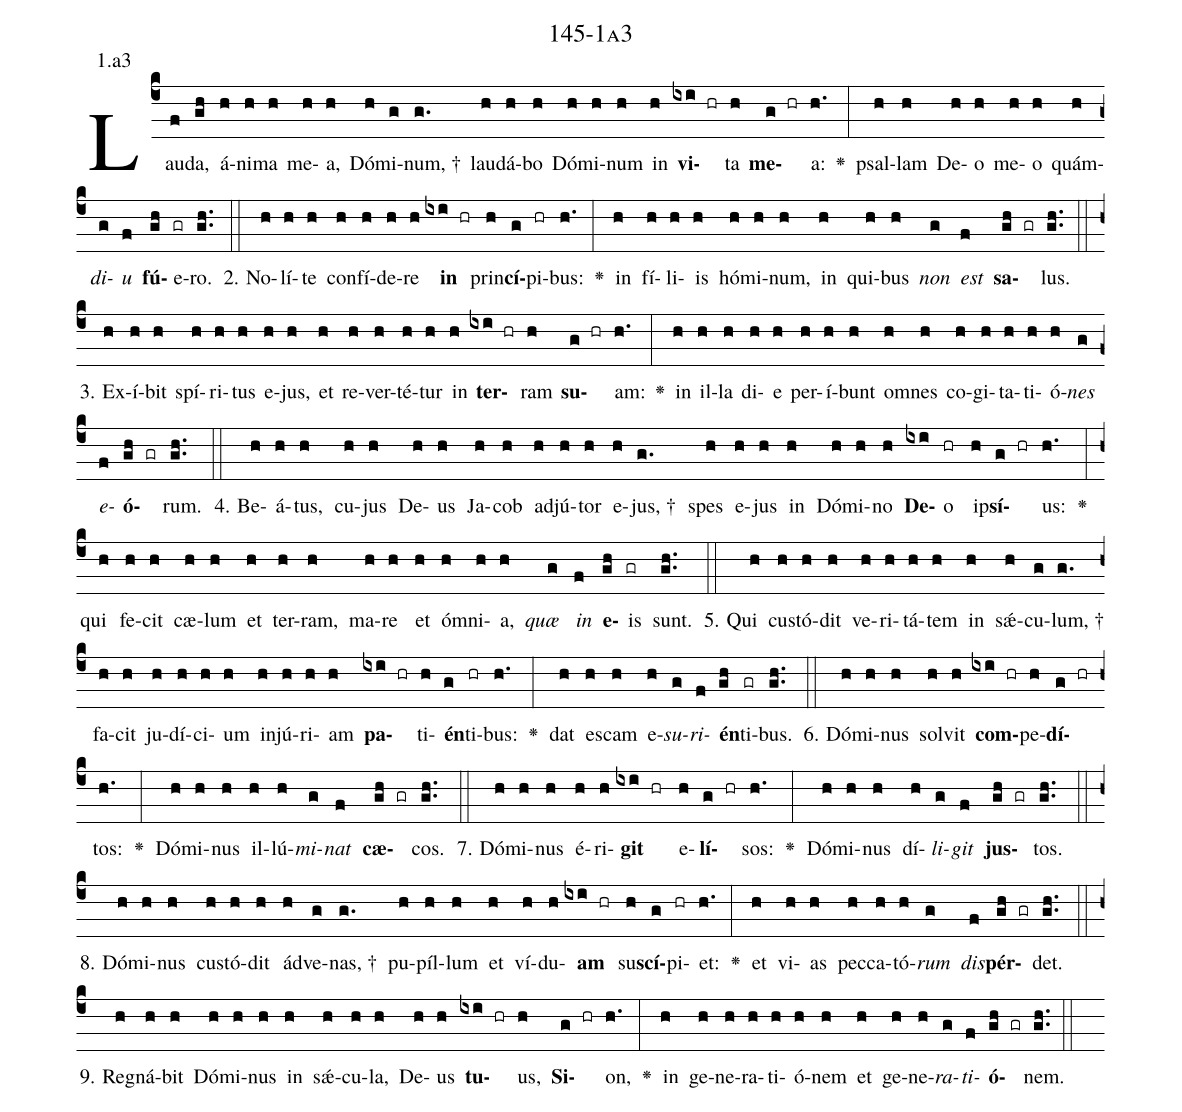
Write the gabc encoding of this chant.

name: 145-1a3;
annotation: 1.a3;
%%
(c4)Lau(f)da,(gh) á(h)ni(h)ma(h) me(h)a,(h) Dó(h)mi(g)num, †(g.) lau(h)dá(h)bo(h) Dó(h)mi(h)num(h) in(h) <b>vi</b>(ixi hr)ta(h) <b>me</b>(g hr)a:(h.) <v>\greheightstar</v>(:) psal(h)lam(h) De(h)o(h) me(h)o(h) quám(h)<i>di</i>(g)<i>u</i>(f) <b>fú</b>(gh)e(gr)ro.(gh..) (::)
2. No(h)lí(h)te(h) con(h)fí(h)de(h)re(h) <b>in</b>(ixi hr) prin(h)<b>cí</b>(g)pi(hr)bus:(h.) <v>\greheightstar</v>(:) in(h) fí(h)li(h)is(h) hó(h)mi(h)num,(h) in(h) qui(h)bus(h) <i>non</i>(g) <i>est</i>(f) <b>sa</b>(gh gr)lus.(gh..) (::)
3. Ex(h)í(h)bit(h) spí(h)ri(h)tus(h) e(h)jus,(h) et(h) re(h)ver(h)té(h)tur(h) in(h) <b>ter</b>(ixi hr)ram(h) <b>su</b>(g hr)am:(h.) <v>\greheightstar</v>(:) in(h) il(h)la(h) di(h)e(h) per(h)í(h)bunt(h) om(h)nes(h) co(h)gi(h)ta(h)ti(h)ó(h)<i>nes</i>(g) <i>e</i>(f)<b>ó</b>(gh gr)rum.(gh..) (::)
4. Be(h)á(h)tus,(h) cu(h)jus(h) De(h)us(h) Ja(h)cob(h) ad(h)jú(h)tor(h) e(h)jus, †(g.) spes(h) e(h)jus(h) in(h) Dó(h)mi(h)no(h) <b>De</b>(ixi)o(hr) ip(h)<b>sí</b>(g hr)us:(h.) <v>\greheightstar</v>(:) qui(h) fe(h)cit(h) cæ(h)lum(h) et(h) ter(h)ram,(h) ma(h)re(h) et(h) óm(h)ni(h)a,(h) <i>quæ</i>(g) <i>in</i>(f) <b>e</b>(gh)is(gr) sunt.(gh..) (::)
5. Qui(h) cus(h)tó(h)dit(h) ve(h)ri(h)tá(h)tem(h) in(h) sǽ(h)cu(g)lum, †(g.) fa(h)cit(h) ju(h)dí(h)ci(h)um(h) in(h)jú(h)ri(h)am(h) <b>pa</b>(ixi hr)ti(h)<b>én</b>(g)ti(hr)bus:(h.) <v>\greheightstar</v>(:) dat(h) es(h)cam(h) e(h)<i>su</i>(g)<i>ri</i>(f)<b>én</b>(gh)ti(gr)bus.(gh..) (::)
6. Dó(h)mi(h)nus(h) sol(h)vit(h) <b>com</b>(ixi hr)pe(h)<b>dí</b>(g hr)tos:(h.) <v>\greheightstar</v>(:) Dó(h)mi(h)nus(h) il(h)lú(h)<i>mi</i>(g)<i>nat</i>(f) <b>cæ</b>(gh gr)cos.(gh..) (::)
7. Dó(h)mi(h)nus(h) é(h)ri(h)<b>git</b>(ixi hr) e(h)<b>lí</b>(g hr)sos:(h.) <v>\greheightstar</v>(:) Dó(h)mi(h)nus(h) dí(h)<i>li</i>(g)<i>git</i>(f) <b>jus</b>(gh gr)tos.(gh..) (::)
8. Dó(h)mi(h)nus(h) cus(h)tó(h)dit(h) ád(h)ve(g)nas, †(g.) pu(h)píl(h)lum(h) et(h) ví(h)du(h)<b>am</b>(ixi hr) su(h)<b>scí</b>(g)pi(hr)et:(h.) <v>\greheightstar</v>(:) et(h) vi(h)as(h) pec(h)ca(h)tó(h)<i>rum</i>(g) <i>dis</i>(f)<b>pér</b>(gh gr)det.(gh..) (::)
9. Re(h)gná(h)bit(h) Dó(h)mi(h)nus(h) in(h) sǽ(h)cu(h)la,(h) De(h)us(h) <b>tu</b>(ixi hr)us,(h) <b>Si</b>(g hr)on,(h.) <v>\greheightstar</v>(:) in(h) ge(h)ne(h)ra(h)ti(h)ó(h)nem(h) et(h) ge(h)ne(h)<i>ra</i>(g)<i>ti</i>(f)<b>ó</b>(gh gr)nem.(gh..) (::)
